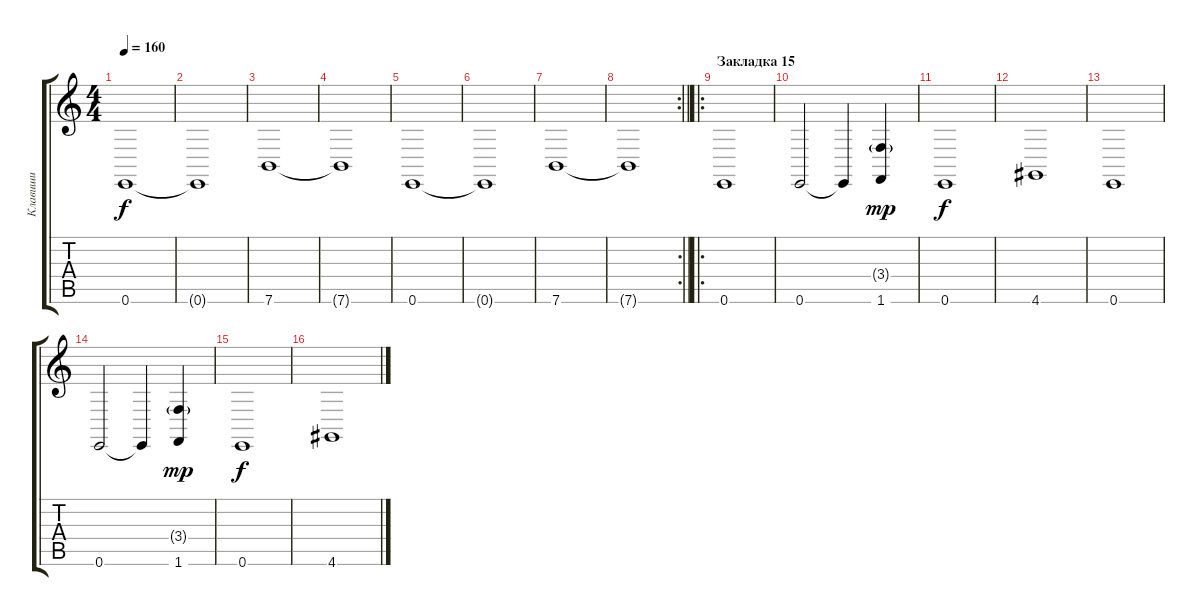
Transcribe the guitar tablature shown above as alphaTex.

\track ("Клавиши" "Клавиши") {instrument choiraahs}
\staff {score tabs}
\tuning (E4 B3 G3 D3 A2 E2) {hide}
\ts (4 4)
\tempo 160
\clef g2
\ks c
0.6.1{dy f} |
0.6{t}.1 |
7.6.1 |
7.6{t}.1 |
0.6.1 |
0.6{t}.1 |
7.6.1 |
\rc 2
\barLineRight lightlight
7.6{t}.1 |
\ro
\section ("" "Закладка 15")
0.6.1{volume 8} |
0.6.2 0.6{t}.4 (3.4{g} 1.6).4{dy mp} |
0.6.1{dy f} |
4.6.1 |
0.6.1 |
0.6.2 0.6{t}.4 (3.4{g} 1.6).4{dy mp} |
0.6.1{dy f} |
4.6.1
